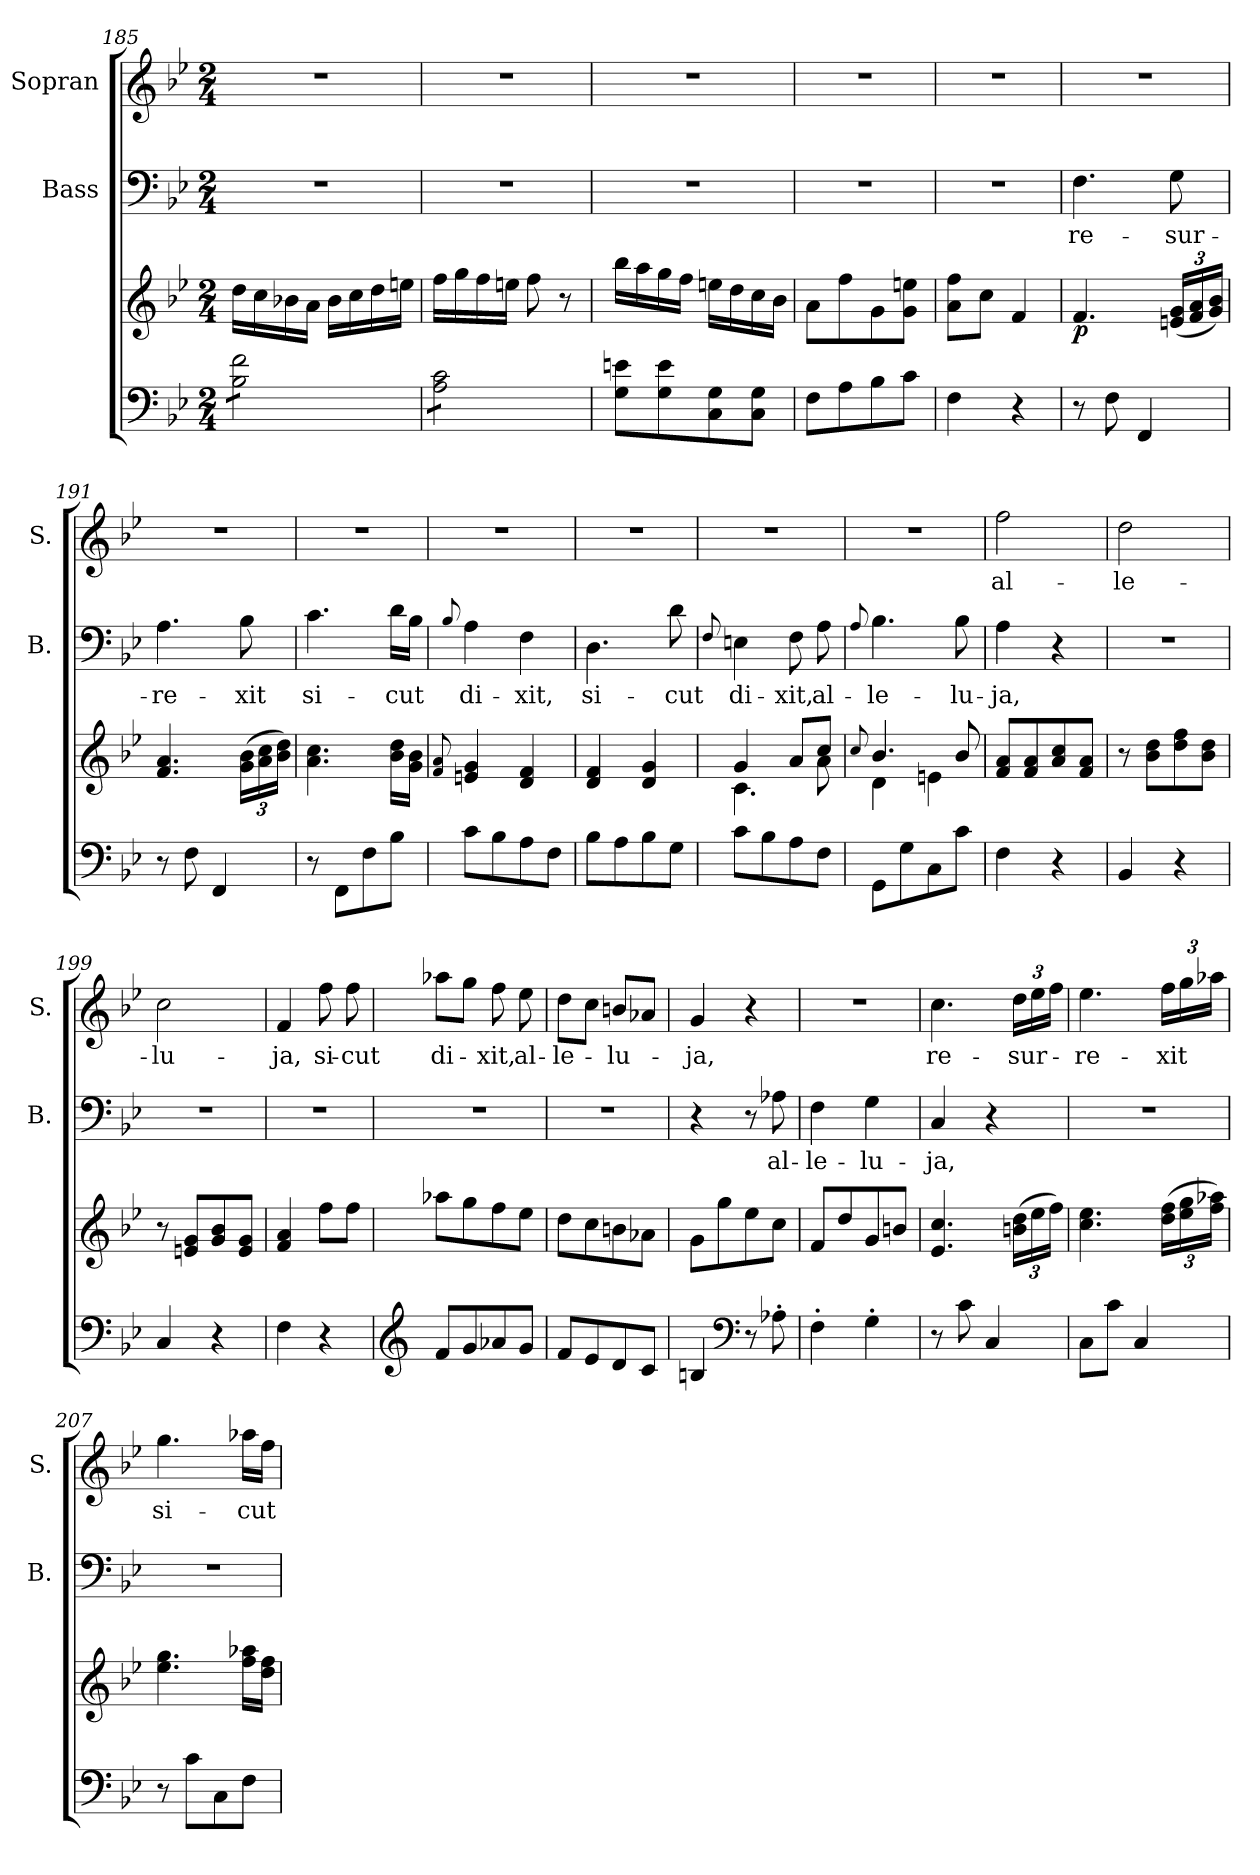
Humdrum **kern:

**kern	**kern	**dynam	**kern	**text	**kern	**text
*part3	*part3	*part3	*part2	*part2	*part1	*part1
*staff4	*staff3	*staff3/4	*staff2	*staff2	*staff1	*staff1
*	*	*	*I"Bass	*	*I"Sopran	*
*	*	*	*I'B.	*	*I'S.	*
*clefF4	*clefG2	*	*clefF4	*	*clefG2	*
*k[b-e-]	*k[b-e-]	*	*k[b-e-]	*	*k[b-e-]	*
*B-:	*B-:	*	*B-:	*	*B-:	*
*M2/4	*M2/4	*	*M2/4	*	*M2/4	*
=185	=185	=185	=185	=185	=185	=185
*tremolo	*	*	*	*	*	*
8B-\ 8f\L	16dd\LL	.	2r	.	2r	.
.	16cc\	.	.	.	.	.
8B-\ 8f\	16b-X\	.	.	.	.	.
.	16a\JJ	.	.	.	.	.
8B-\ 8f\	16b-\LL	.	.	.	.	.
.	16cc\	.	.	.	.	.
8B-\ 8f\J	16dd\	.	.	.	.	.
.	16een\JJ	.	.	.	.	.
=186	=186	=186	=186	=186	=186	=186
8A\ 8c\L	16ff\LL	.	2r	.	2r	.
.	16gg\	.	.	.	.	.
8A\ 8c\	16ff\	.	.	.	.	.
.	16een\JJ	.	.	.	.	.
8A\ 8c\	8ff\	.	.	.	.	.
8A\ 8c\J	8r	.	.	.	.	.
*Xtremolo	*	*	*	*	*	*
=187	=187	=187	=187	=187	=187	=187
8G\ 8en\L	16bb-\LL	.	2r	.	2r	.
.	16aa\	.	.	.	.	.
8G\ 8e\	16gg\	.	.	.	.	.
.	16ff\JJ	.	.	.	.	.
8C\ 8G\	16een\LL	.	.	.	.	.
.	16dd\	.	.	.	.	.
8C\ 8G\J	16cc\	.	.	.	.	.
.	16b-\JJ	.	.	.	.	.
=188	=188	=188	=188	=188	=188	=188
8F\L	8a\L	.	2r	.	2r	.
8A\	8ff\	.	.	.	.	.
8B-\	8g\	.	.	.	.	.
8c\J	8g\ 8een\J	.	.	.	.	.
=189	=189	=189	=189	=189	=189	=189
4F\	8a\ 8ff\L	.	2r	.	2r	.
.	8cc\J	.	.	.	.	.
4r	4f/	.	.	.	.	.
=190	=190	=190	=190	=190	=190	=190
!	!	!LO:DY:b	!	!LO:LY:b	!	!
8r	4.f/	p	4.F\	re-	2r	.
8F\	.	.	.	.	.	.
4FF/	.	.	.	.	.	.
*	*Xbrackettup	*	*	*	*	*
!	!	!	!	!LO:LY:b	!	!
.	(<24en/ 24g/LL	.	8G\	-sur-	.	.
.	24f/ 24a/	.	.	.	.	.
.	24g/ 24b-/JJ)	.	.	.	.	.
!!LO:LB:g=z
=191	=191	=191	=191	=191	=191	=191
!	!	!	!	!LO:LY:b	!	!
8r	4.f/ 4.a/	.	4.A\	-re-	2r	.
8F\	.	.	.	.	.	.
4FF/	.	.	.	.	.	.
!	!	!	!	!LO:LY:b	!	!
.	(>24g\ 24b-\LL	.	8B-\	-xit	.	.
.	24a\ 24cc\	.	.	.	.	.
.	24b-\ 24dd\JJ)	.	.	.	.	.
=192	=192	=192	=192	=192	=192	=192
!	!	!	!	!LO:LY:b	!	!
8r	4.a\ 4.cc\	.	4.c\	si-	2r	.
8FF\L	.	.	.	.	.	.
8F\	.	.	.	.	.	.
!	!	!	!	!LO:LY:b	!	!
8B-\J	16b-\ 16dd\LL	.	16d\LL	-cut	.	.
.	16g\ 16b-\JJ	.	16B-\JJ	.	.	.
=193	=193	=193	=193	=193	=193	=193
.	8qqf/ 8qqa/	.	8qqB-/	.	.	.
!	!	!	!	!LO:LY:b	!	!
8c\L	4en/ 4g/	.	4A\	di-	2r	.
8B-\	.	.	.	.	.	.
!	!	!	!	!LO:LY:b	!	!
8A\	4d/ 4f/	.	4F\	-xit,	.	.
8F\J	.	.	.	.	.	.
=194	=194	=194	=194	=194	=194	=194
!	!	!	!	!LO:LY:b	!	!
8B-\L	4d/ 4f/	.	4.D\	si-	2r	.
8A\	.	.	.	.	.	.
8B-\	4d/ 4g/	.	.	.	.	.
!	!	!	!	!LO:LY:b	!	!
8G\J	.	.	8d\	-cut	.	.
=195	=195	=195	=195	=195	=195	=195
.	.	.	8qqF/	.	.	.
*	*^	*	*	*	*	*
!	!	!	!	!	!LO:LY:b	!	!
8c\L	4g/	4.c\	.	4En\	di-	2r	.
8B-\	.	.	.	.	.	.	.
!	!	!	!	!	!LO:LY:b	!	!
8A\	8a/L	.	.	8F\	-xit,	.	.
!	!	!	!	!	!LO:LY:b	!	!
8F\J	8cc/J	8a\	.	8A\	al-	.	.
=196	=196	=196	=196	=196	=196	=196	=196
.	8qqcc/	.	.	8qqA/	.	.	.
!	!	!	!	!	!LO:LY:b	!	!
8GG\L	4.b-/	4d\	.	4.B-\	-le-	2r	.
8G\	.	.	.	.	.	.	.
8C\	.	4en\	.	.	.	.	.
!	!	!	!	!	!LO:LY:b	!	!
8c\J	8b-/	.	.	8B-\	-lu-	.	.
*	*v	*v	*	*	*	*	*
=197	=197	=197	=197	=197	=197	=197
!	!	!	!	!LO:LY:b	!	!LO:LY:b
4F\	8f/ 8a/L	.	4A\	-ja,	2ff\	al-
.	8f/ 8a/	.	.	.	.	.
4r	8a/ 8cc/	.	4r	.	.	.
.	8f/ 8a/J	.	.	.	.	.
=198	=198	=198	=198	=198	=198	=198
!	!	!	!	!	!	!LO:LY:b
4BB-/	8r	.	2r	.	2dd\	-le-
.	8b-\ 8dd\L	.	.	.	.	.
4r	8dd\ 8ff\	.	.	.	.	.
.	8b-\ 8dd\J	.	.	.	.	.
!!LO:LB:g=z
=199	=199	=199	=199	=199	=199	=199
!	!	!	!	!	!	!LO:LY:b
4C/	8r	.	2r	.	2cc\	-lu-
.	8en/ 8g/L	.	.	.	.	.
4r	8g/ 8b-/	.	.	.	.	.
.	8e/ 8g/J	.	.	.	.	.
=200	=200	=200	=200	=200	=200	=200
!	!	!	!	!	!	!LO:LY:b
4F\	4f/ 4a/	.	2r	.	4f/	-ja,
!	!	!	!	!	!	!LO:LY:b
4r	8ff\L	.	.	.	8ff\	si-
!	!	!	!	!	!	!LO:LY:b
.	8ff\J	.	.	.	8ff\	-cut
=201	=201	=201	=201	=201	=201	=201
*clefG2	*	*	*	*	*	*
!	!	!	!	!	!	!LO:LY:b
8f/L	8aa-X\L	.	2r	.	8aa-X\L	di-
8g/	8gg\	.	.	.	8gg\J	.
!	!	!	!	!	!	!LO:LY:b
8a-X/	8ff\	.	.	.	8ff\	-xit,
!	!	!	!	!	!	!LO:LY:b
8g/J	8ee-\J	.	.	.	8ee-\	al-
=202	=202	=202	=202	=202	=202	=202
!	!	!	!	!	!	!LO:LY:b
8f/L	8dd\L	.	2r	.	8dd\L	-le-
8e-/	8cc\	.	.	.	8cc\J	.
!	!	!	!	!	!	!LO:LY:b
8d/	8bn\	.	.	.	8bn/L	-lu-
8c/J	8a-X\J	.	.	.	8a-X/J	.
=203	=203	=203	=203	=203	=203	=203
!	!	!	!	!	!	!LO:LY:b
4Bn/	8g\L	.	4r	.	4g/	-ja,
.	8gg\	.	.	.	.	.
*clefF4	*	*	*	*	*	*
8r	8ee-\	.	8r	.	4r	.
!	!	!	!	!LO:LY:b	!	!
8A-X'>\	8cc\J	.	8A-X\	al-	.	.
=204	=204	=204	=204	=204	=204	=204
!	!	!	!	!LO:LY:b	!	!
4F'>\	8f/L	.	4F\	-le-	2r	.
.	8dd/	.	.	.	.	.
!	!	!	!	!LO:LY:b	!	!
4G'>\	8g/	.	4G\	-lu-	.	.
.	8bn/J	.	.	.	.	.
=205	=205	=205	=205	=205	=205	=205
!	!	!	!	!LO:LY:b	!	!LO:LY:b
8r	4.e-/ 4.cc/	.	4C/	-ja,	4.cc\	re-
8c\	.	.	.	.	.	.
4C/	.	.	4r	.	.	.
*	*	*	*	*	*Xbrackettup	*
!	!	!	!	!	!	!LO:LY:b
.	(>24bn\ 24dd\LL	.	.	.	24dd\LL	-sur-
.	24ee-\	.	.	.	24ee-\	.
.	24ff\JJ)	.	.	.	24ff\JJ	.
=206	=206	=206	=206	=206	=206	=206
!	!	!	!	!	!	!LO:LY:b
8C\L	4.cc\ 4.ee-\	.	2r	.	4.ee-\	-re-
8c\J	.	.	.	.	.	.
4C/	.	.	.	.	.	.
!	!	!	!	!	!	!LO:LY:b
.	(>24dd\ 24ff\LL	.	.	.	24ff\LL	-xit
.	24ee-\ 24gg\	.	.	.	24gg\	.
.	24ff\ 24aa-X\JJ)	.	.	.	24aa-X\JJ	.
!!LO:PB:g=z
=207	=207	=207	=207	=207	=207	=207
!	!	!	!	!	!	!LO:LY:b
8r	4.ee-\ 4.gg\	.	2r	.	4.gg\	si-
8c\L	.	.	.	.	.	.
8C\	.	.	.	.	.	.
!	!	!	!	!	!	!LO:LY:b
8F\J	16ff\ 16aa-X\LL	.	.	.	16aa-X\LL	-cut
.	16dd\ 16ff\JJ	.	.	.	16ff\JJ	.
=	=	=	=	=	=	=
*-	*-	*-	*-	*-	*-	*-
